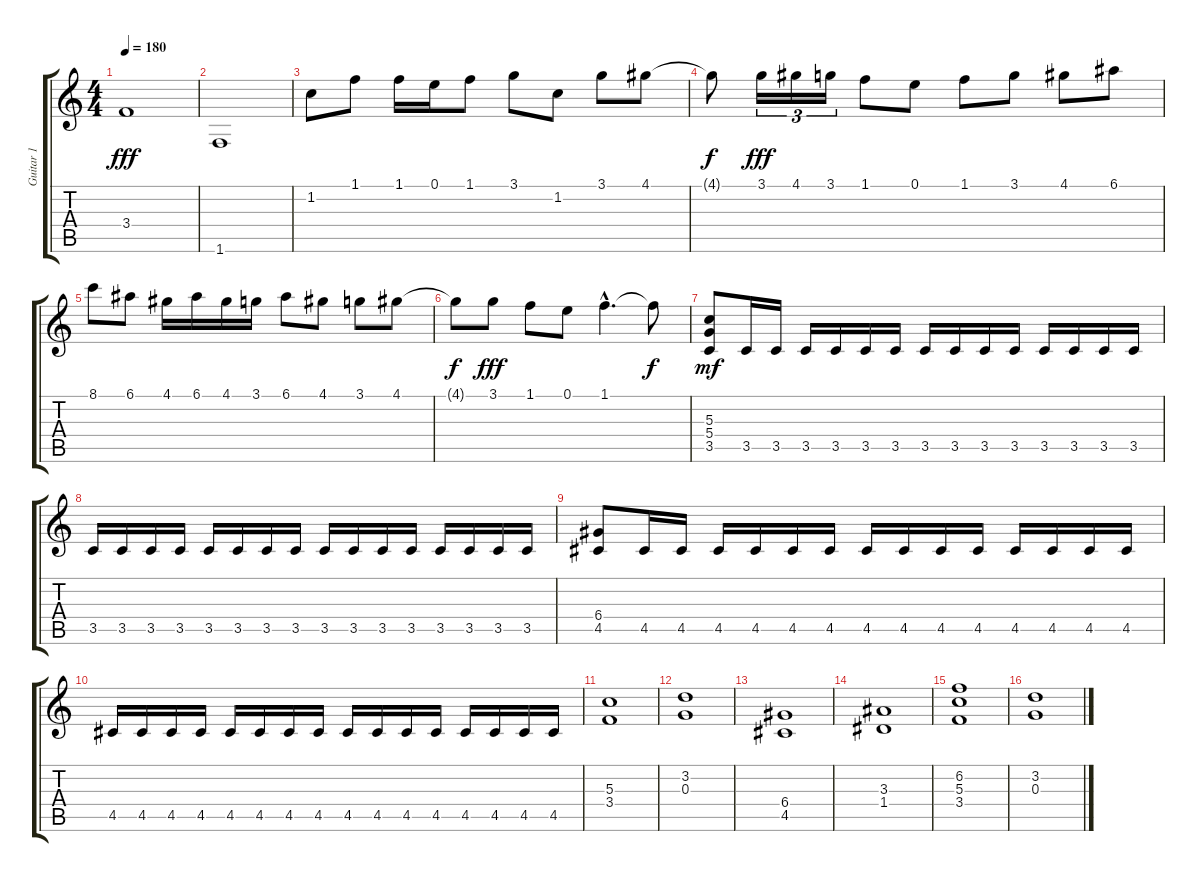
\track ("Guitar 1" "Guitar 1") {instrument distortionguitar}
\staff {score tabs}
\tuning (E4 B3 G3 D3 A2 E2) {hide}
\ts (4 4)
\tempo 180
\clef g2
\ks c
3.4.1{dy fff} |
1.6.1 |
1.2.8 1.1.8 1.1.16 0.1.16 1.1.8 3.1.8 1.2.8 3.1.8 4.1.8 |
4.1{t}.8{dy f} 3.1.16{tu (3 2) dy fff} 4.1.16{tu (3 2)} 3.1.16{tu (3 2)} 1.1.8 0.1.8 1.1.8 3.1.8 4.1.8 6.1.8 |
8.1.8 6.1.8 4.1.16 6.1.16 4.1.16 3.1.16 6.1.8 4.1.8 3.1.8 4.1.8 |
4.1{t}.8{dy f} 3.1.8{dy fff} 1.1.8 0.1.8 1.1{hac}.4{d} 1.1{t}.8{dy f} |
(5.3 5.4 3.5).8{dy mf} 3.5.16 3.5.16 3.5.16 3.5.16 3.5.16 3.5.16 3.5.16 3.5.16 3.5.16 3.5.16 3.5.16 3.5.16 3.5.16 3.5.16 |
3.5.16 3.5.16 3.5.16 3.5.16 3.5.16 3.5.16 3.5.16 3.5.16 3.5.16 3.5.16 3.5.16 3.5.16 3.5.16 3.5.16 3.5.16 3.5.16 |
(6.4 4.5).8 4.5.16 4.5.16 4.5.16 4.5.16 4.5.16 4.5.16 4.5.16 4.5.16 4.5.16 4.5.16 4.5.16 4.5.16 4.5.16 4.5.16 |
4.5.16 4.5.16 4.5.16 4.5.16 4.5.16 4.5.16 4.5.16 4.5.16 4.5.16 4.5.16 4.5.16 4.5.16 4.5.16 4.5.16 4.5.16 4.5.16 |
(5.3 3.4).1 |
(3.2 0.3).1 |
(6.4 4.5).1 |
(3.3 1.4).1 |
(6.2 5.3 3.4).1 |
(3.2 0.3).1
